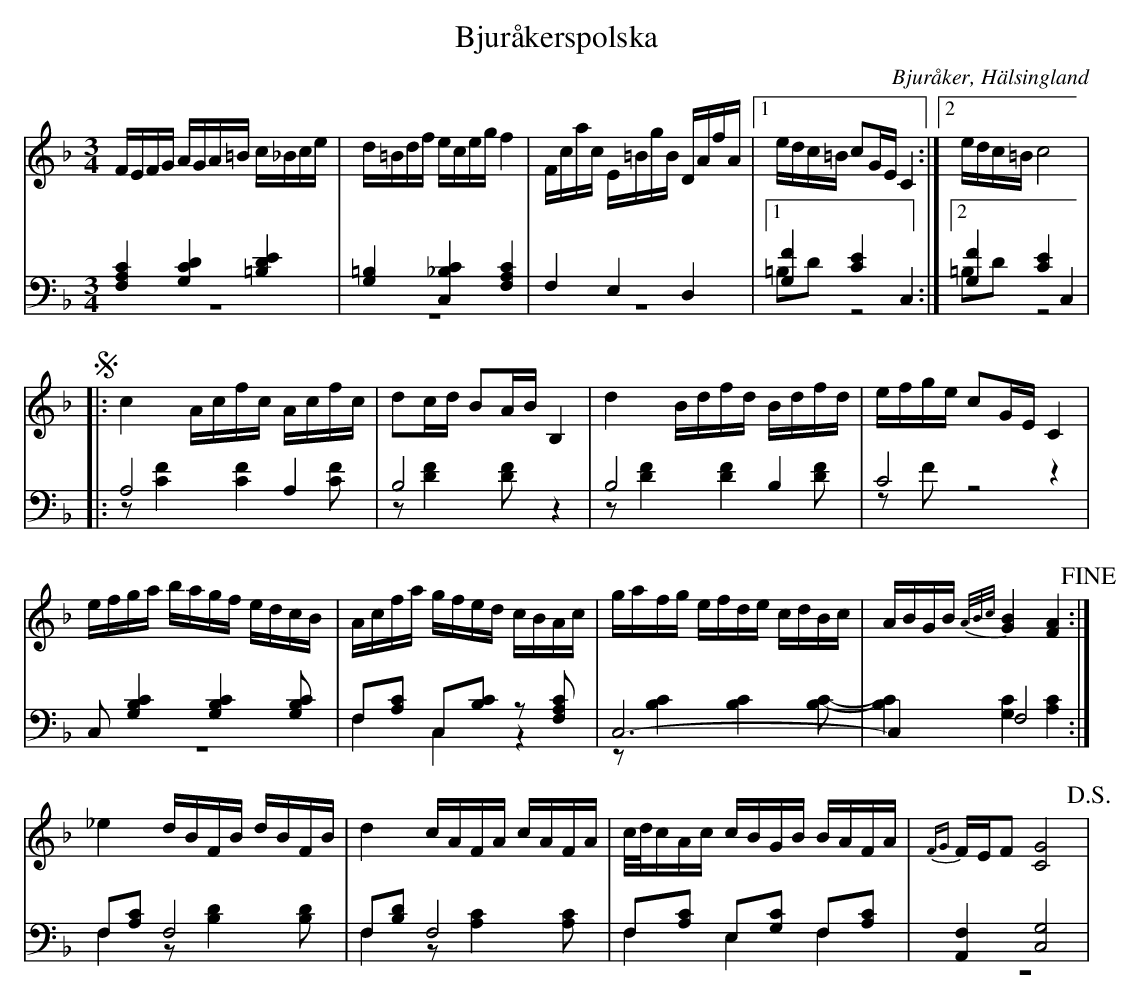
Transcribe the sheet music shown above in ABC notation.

X:1
T: Bjuråkerspolska
O: Bjuråker, Hälsingland
M: 3/4
L: 1/16
K: F
V:1
V:2
V:3 merge
V:1
FEFG AGA=B c_Bce|d=Bdf eceg f4|Fcac E=BgB DAfA|1 edc=B c2GE C4:|2 edc=B c8 |
!segno! |:c4 Acfc Acfc|d2cd B2AB B,4|d4 Bdfd Bdfd|efge c2GE C4|
efga bagf edcB|Acfa gfed cBAc|gafg efde cdBc|ABGB {A/B/c/}[G4B4] [F4A4] !fine!:|
_e4 dBFB dBFB|d4 cAFA cAFA|c/d/cAc cBGB BAFA|{FG}FEF2 [C8G8] !D.S.!|
V:2 clef=bass
[F,4A,4C4] [G,4C4D4] [=B,4D4E4]|[G,4=B,4] [C,4_B,4C4] [F,4A,4C4]|F,4 E,4 D,4|1 [G,4F4] [C4E4] C,4:|2 [G,4F4] [C4E4] C,4 |
|:A,8 A,4|B,8 z4|B,8  B,4|C8 z4|
C,2 [G,4B,4C4] [G,4B,4C4] [G,2B,2C2]|F,2[A,2C2] C,2[B,2C2] z2 [F,2A,2C2]|C,12-|C,4 F,8:|
F,2[A,2C2] F,8|F,2[B,2D2] F,8|F,2[A,2C2] E,2[G,2C2] F,2[A,2C2]|[A,,4F,4] [C,8G,8] |
V:3 clef=bass
z12|z12|z12|1 =B,2D2 z8:|2 =B,2D2 z8|
|:z2 [C4F4] [C4F4] [C2F2]|z2 [D4F4] [D2F2] z4|z2 [D4F4] [D4F4] [D2F2]|z2 F2 z8|
z12|F,4 C,4 z4|z2 [B,4C4] [B,4C4] [B,2C2]-|[B,4C4] [G,4C4] [A,4C4]:|
F,4 z2 [B,4D4] [B,2D2]|F,4 z2 [A,4C4] [A,2C2]|F,4 E,4 F,4|z12|
